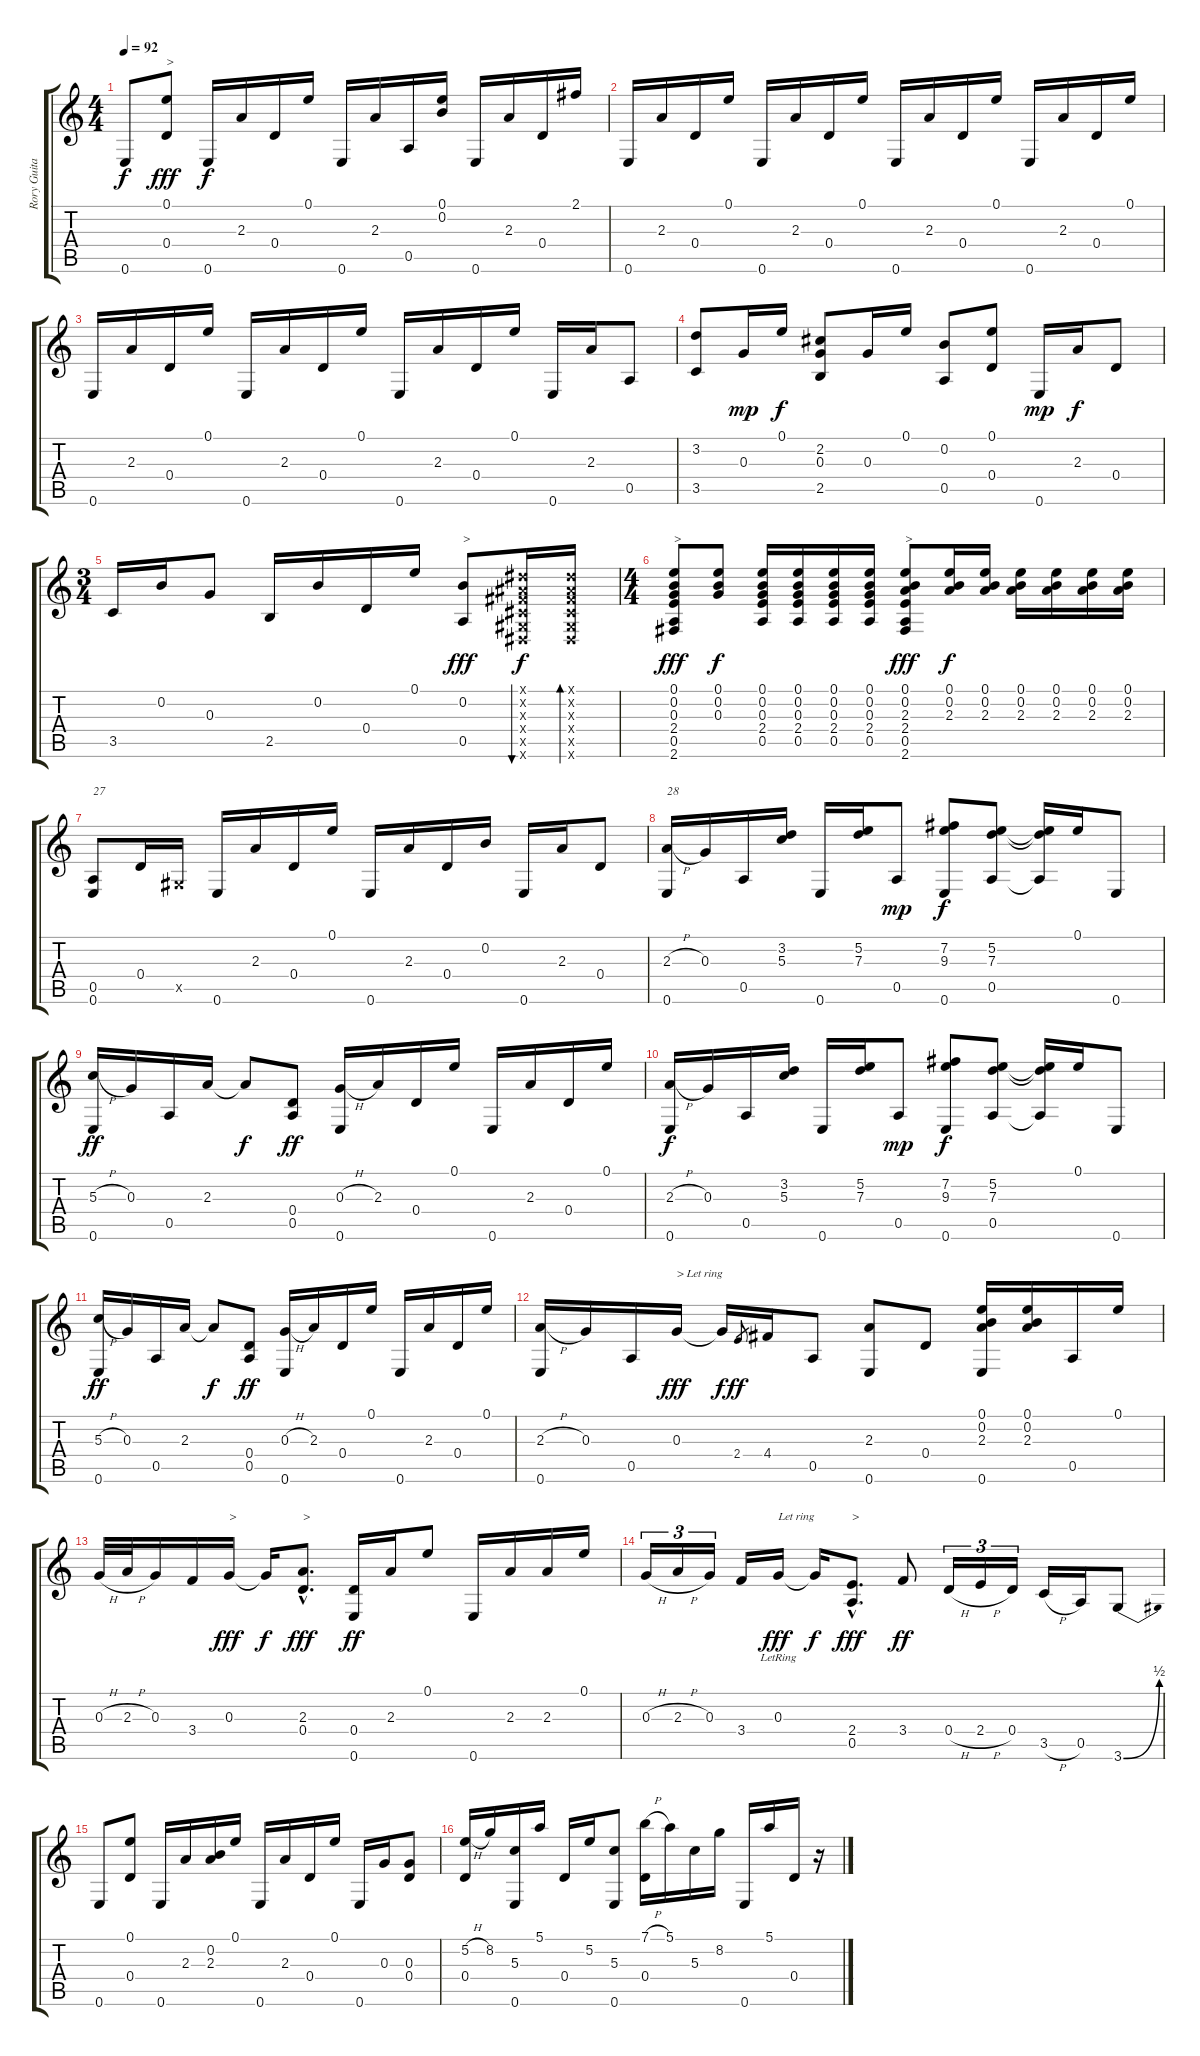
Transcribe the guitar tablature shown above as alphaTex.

\track ("Rory Guitar" "Rory Guita") {instrument acousticguitarsteel}
\staff {score tabs}
\tuning (E4 B3 G3 D3 A2 E2) {hide}
\ts (4 4)
\tempo 92
\clef g2
\ks c
0.6.8{dy f} (0.1 0.4).8{txt ">" dy fff} 0.6.16{dy f} 2.3.16 0.4.16 0.1.16 0.6.16 2.3.16 0.5.16 (0.1 0.2).16 0.6.16 2.3.16 0.4.16 2.1.16 |
0.6.16 2.3.16 0.4.16 0.1.16 0.6.16 2.3.16 0.4.16 0.1.16 0.6.16 2.3.16 0.4.16 0.1.16 0.6.16 2.3.16 0.4.16 0.1.16 |
0.6.16 2.3.16 0.4.16 0.1.16 0.6.16 2.3.16 0.4.16 0.1.16 0.6.16 2.3.16 0.4.16 0.1.16 0.6.16 2.3.16 0.5.8 |
(3.2 3.5).8 0.3.16{dy mp} 0.1.16{dy f} (2.2 0.3 2.5).8 0.3.16 0.1.16 (0.2 0.5).8 (0.1 0.4).8 0.6.16{dy mp} 2.3.16{dy f} 0.4.8 |
\ts (3 4)
3.5.16 0.2.16 0.3.8 2.5.16 0.2.16 0.4.16 0.1.16 (0.2 0.5).8{txt ">" dy fff} (-1.1{x} -1.2{x} -1.3{x} -1.4{x} -1.5{x} -1.6{x}).16{bu 240 dy f} (-1.1{x} -1.2{x} -1.3{x} -1.4{x} -1.5{x} -1.6{x}).16{bd 240} |
\ts (4 4)
(0.1 0.2 0.3 2.4 0.5 2.6).8{txt ">" dy fff} (0.1 0.2 0.3).8{dy f} (0.1 0.2 0.3 2.4 0.5).16 (0.1 0.2 0.3 2.4 0.5).16 (0.1 0.2 0.3 2.4 0.5).16 (0.1 0.2 0.3 2.4 0.5).16 (0.1 0.2 2.3 2.4 0.5 2.6).8{txt ">" dy fff} (0.1 0.2 2.3).16{dy f} (0.1 0.2 2.3).16 (0.1 0.2 2.3).16 (0.1 0.2 2.3).16 (0.1 0.2 2.3).16 (0.1 0.2 2.3).16 |
(0.5 0.6).8{txt "27"} 0.4.16 -1.5{x}.16 0.6.16 2.3.16 0.4.16 0.1.16 0.6.16 2.3.16 0.4.16 0.2.16 0.6.16 2.3.16 0.4.8 |
(2.3{h} 0.6).16{txt "28"} 0.3.16 0.5.16 (3.2 5.3).16 0.6.16 (5.2 7.3).16 0.5.8{dy mp} (7.2 9.3 0.6).8{dy f} (5.2 7.3 0.5).8 (5.2{t} 7.3{t} 0.5{t}).16 0.1.16 0.6.8 |
(5.3{h} 0.6).16{dy ff} 0.3.16 0.5.16 2.3.16 2.3{t}.8{dy f} (0.4 0.5).8{dy ff} (0.3{h} 0.6).16 2.3.16 0.4.16 0.1.16 0.6.16 2.3.16 0.4.16 0.1.16 |
(2.3{h} 0.6).16{dy f} 0.3.16 0.5.16 (3.2 5.3).16 0.6.16 (5.2 7.3).16 0.5.8{dy mp} (7.2 9.3 0.6).8{dy f} (5.2 7.3 0.5).8 (5.2{t} 7.3{t} 0.5{t}).16 0.1.16 0.6.8 |
(5.3{h} 0.6).16{dy ff} 0.3.16 0.5.16 2.3.16 2.3{t}.8{dy f} (0.4 0.5).8{dy ff} (0.3{h} 0.6).16 2.3.16 0.4.16 0.1.16 0.6.16 2.3.16 0.4.16 0.1.16 |
(2.3{h} 0.6).16 0.3.16 0.5.16 0.3.16{txt "> Let ring" dy fff} 0.3{t}.16{dy f} 2.4.8{gr dy ff} 4.4.16 0.5.8 (2.3 0.6).8 0.4.8 (0.1 0.2 2.3 0.6).16 (0.1 0.2 2.3).16 0.5.16 0.1.16 |
0.3{h}.32 2.3{h}.32 0.3.16 3.4.16 0.3.16{txt ">" dy fff} 0.3{t}.16{dy f} (2.3{hac} 0.4{hac}).8{d txt ">" dy fff} (0.4 0.6).16{dy ff} 2.3.16 0.1.8 0.6.16 2.3.16 2.3.16 0.1.16 |
0.3{h}.16{tu (3 2)} 2.3{h}.16{tu (3 2)} 0.3.16{tu (3 2)} 3.4.16 0.3{lr}.16{txt "Let ring" dy fff} 0.3{t}.16{dy f} (2.4{hac} 0.5{hac}).8{d txt ">" dy fff} 3.4.8{dy ff} 0.4{h}.16{tu (3 2)} 2.4{h}.16{tu (3 2)} 0.4.16{tu (3 2)} 3.5{h}.16 0.5.16 3.6{be (bend 0 0 60 2)}.8 |
0.6.8 (0.1 0.4).8 0.6.16 2.3.16 (0.2 2.3).16 0.1.16 0.6.16 2.3.16 0.4.16 0.1.16 0.6.16 0.3.16 (0.3 0.4).8 |
(5.2{h} 0.4).16 8.2.16 (5.3 0.6).16 5.1.16 0.4.16 5.2.16 (5.3 0.6).8 (7.1{h} 0.4).16 5.1.16 5.3.16 8.2.16 0.6.16 5.1.16 0.4.16 r.16
